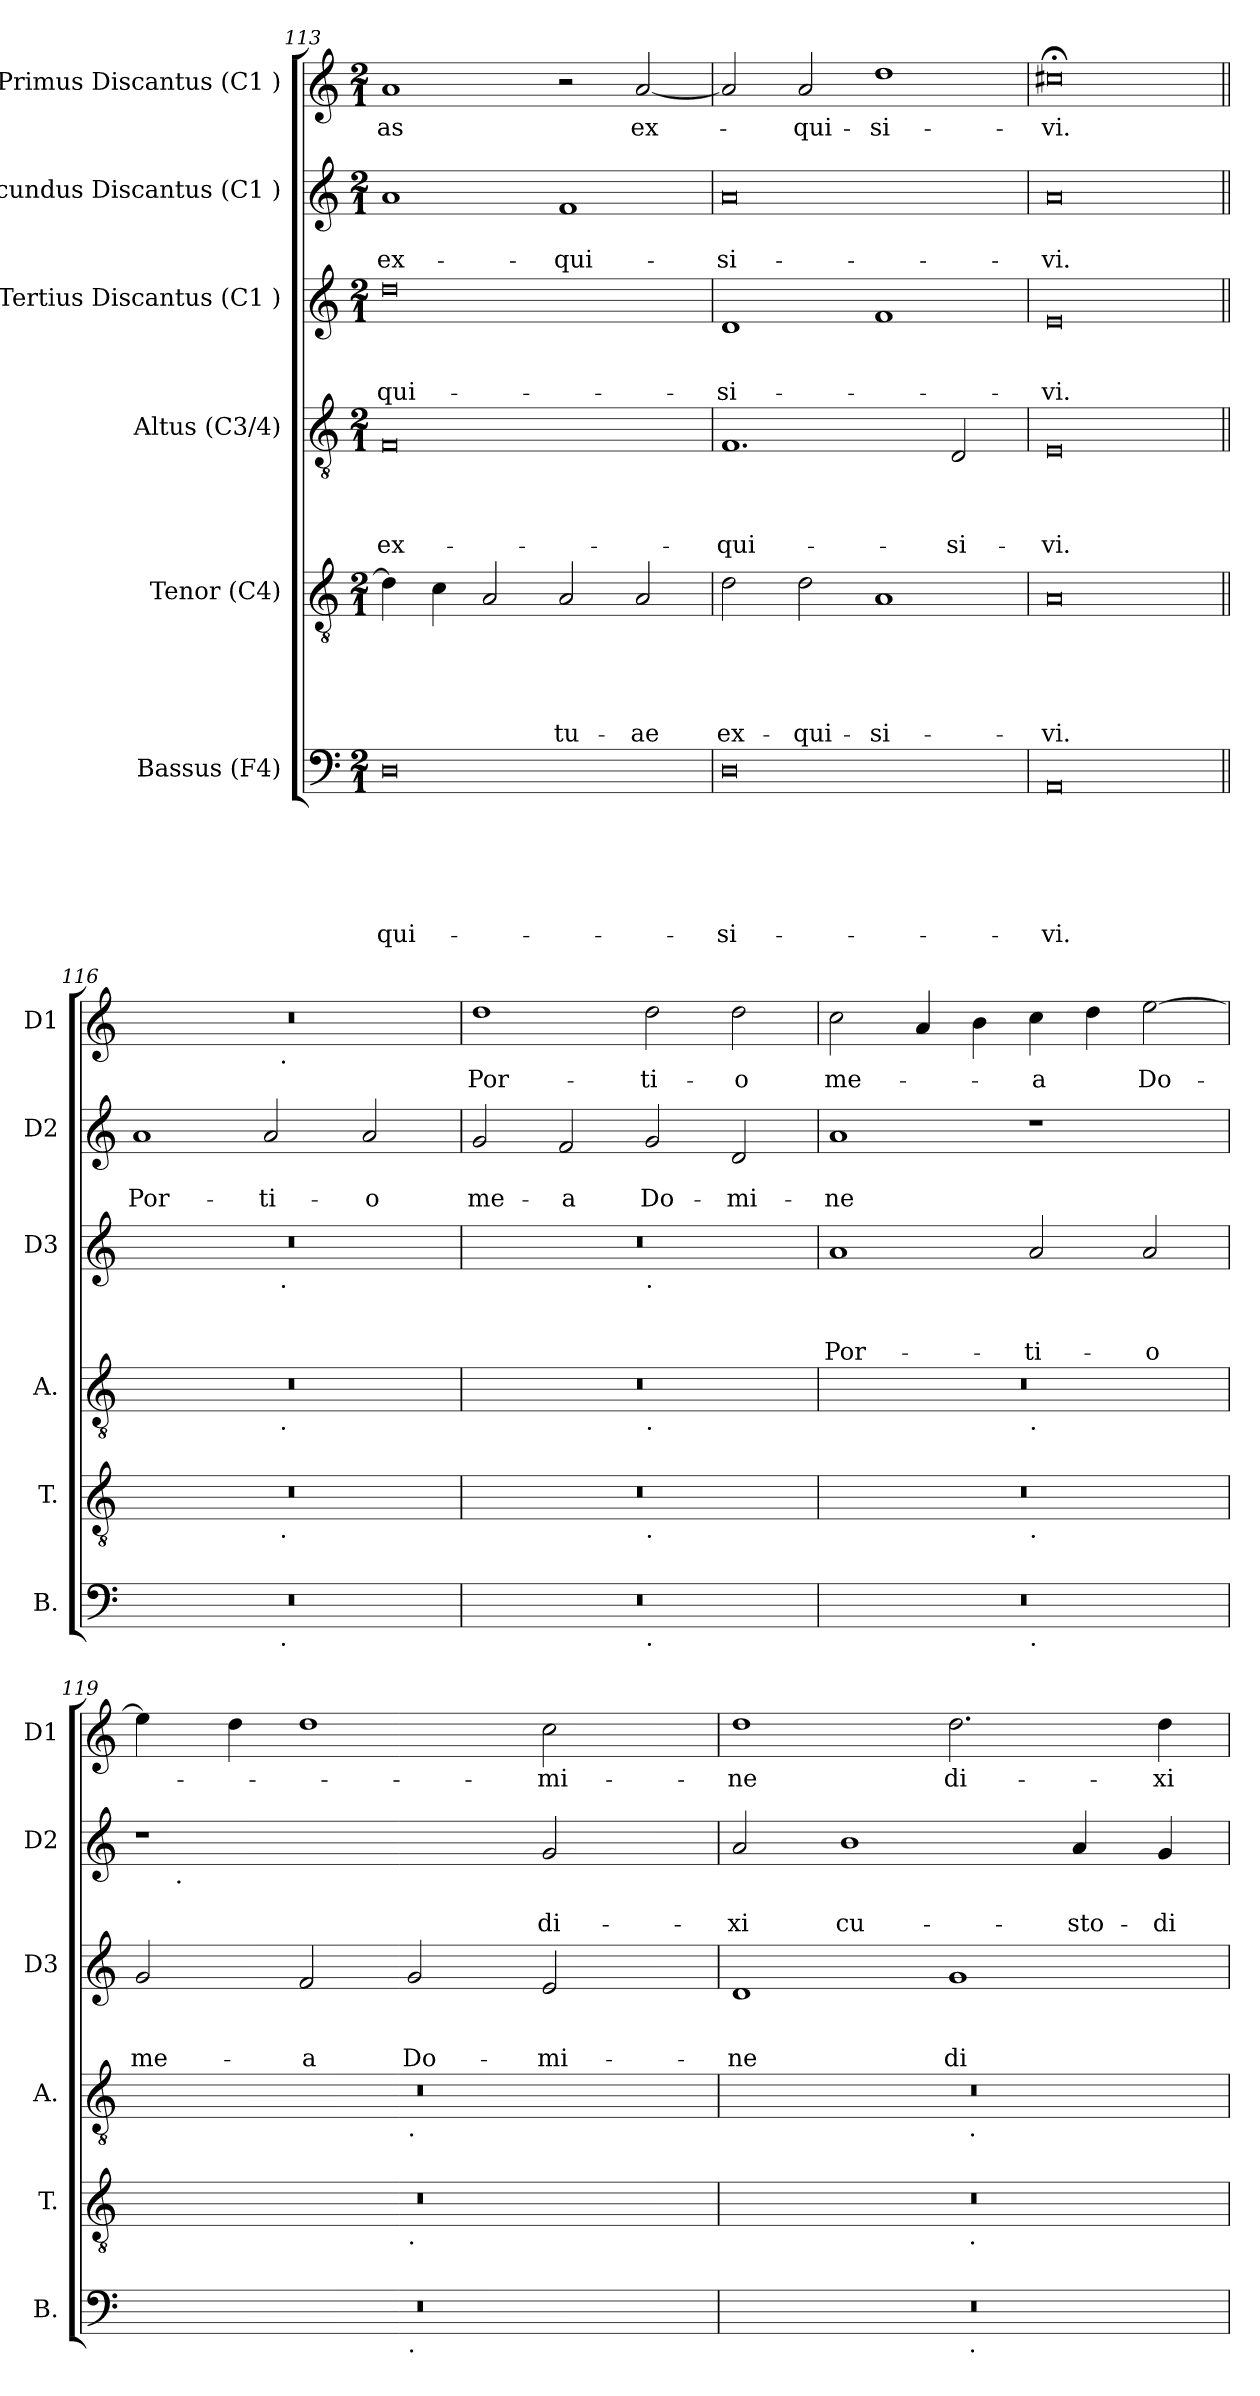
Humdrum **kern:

**kern	**text	**text	**text	**text	**text	**text	**kern	**text	**text	**text	**text	**text	**kern	**text	**text	**text	**text	**kern	**text	**text	**text	**kern	**text	**text	**kern	**text
*part6	*part6	*part6	*part6	*part6	*part6	*part6	*part5	*part5	*part5	*part5	*part5	*part5	*part4	*part4	*part4	*part4	*part4	*part3	*part3	*part3	*part3	*part2	*part2	*part2	*part1	*part1
*staff6	*staff6	*staff6	*staff6	*staff6	*staff6	*staff6	*staff5	*staff5	*staff5	*staff5	*staff5	*staff5	*staff4	*staff4	*staff4	*staff4	*staff4	*staff3	*staff3	*staff3	*staff3	*staff2	*staff2	*staff2	*staff1	*staff1
*I"Bassus (F4)	*	*	*	*	*	*	*I"Tenor (C4)	*	*	*	*	*	*I"Altus (C3/4)	*	*	*	*	*I"Tertius Discantus (C1 )	*	*	*	*I"Secundus Discantus (C1 )	*	*	*I"Primus Discantus (C1 )	*
*I'B.	*	*	*	*	*	*	*I'T.	*	*	*	*	*	*I'A.	*	*	*	*	*I'D3	*	*	*	*I'D2	*	*	*I'D1	*
*clefF4	*	*	*	*	*	*	*clefGv2	*	*	*	*	*	*clefGv2	*	*	*	*	*clefG2	*	*	*	*clefG2	*	*	*clefG2	*
*k[]	*	*	*	*	*	*	*k[]	*	*	*	*	*	*k[]	*	*	*	*	*k[]	*	*	*	*k[]	*	*	*k[]	*
*C:	*	*	*	*	*	*	*C:	*	*	*	*	*	*C:	*	*	*	*	*C:	*	*	*	*C:	*	*	*C:	*
*M2/1	*	*	*	*	*	*	*M2/1	*	*	*	*	*	*M2/1	*	*	*	*	*M2/1	*	*	*	*M2/1	*	*	*M2/1	*
=113	=113	=113	=113	=113	=113	=113	=113	=113	=113	=113	=113	=113	=113	=113	=113	=113	=113	=113	=113	=113	=113	=113	=113	=113	=113	=113
!	!	!	!	!	!	!LO:LY:b	!	!	!	!	!	!	!	!	!	!	!LO:LY:b:rj	!	!	!	!LO:LY:b	!	!	!LO:LY:b	!	!LO:LY:b
0D	.	.	.	.	.	-qui-	4d\]	.	.	.	.	.	0F	.	.	.	ex-	0dd	.	.	-qui-	1a	.	ex-	1a	-as
.	.	.	.	.	.	.	4c\	.	.	.	.	.	.	.	.	.	.	.	.	.	.	.	.	.	.	.
.	.	.	.	.	.	.	2A/	.	.	.	.	.	.	.	.	.	.	.	.	.	.	.	.	.	.	.
!	!	!	!	!	!	!	!	!	!	!	!	!LO:LY:b	!	!	!	!	!	!	!	!	!	!	!	!LO:LY:b	!	!
.	.	.	.	.	.	.	2A/	.	.	.	.	tu-	.	.	.	.	.	.	.	.	.	1f	.	-qui-	2r	.
!	!	!	!	!	!	!	!	!	!	!	!	!LO:LY:b	!	!	!	!	!	!	!	!	!	!	!	!	!	!LO:LY:b
.	.	.	.	.	.	.	2A/	.	.	.	.	-ae	.	.	.	.	.	.	.	.	.	.	.	.	[<2a/	ex-
=114	=114	=114	=114	=114	=114	=114	=114	=114	=114	=114	=114	=114	=114	=114	=114	=114	=114	=114	=114	=114	=114	=114	=114	=114	=114	=114
!	!	!	!	!	!	!LO:LY:b:rj	!	!	!	!	!	!LO:LY:b	!	!	!	!	!LO:LY:b	!	!	!	!LO:LY:b	!	!	!LO:LY:b:rj	!	!
0D	.	.	.	.	.	-si-	2d\	.	.	.	.	ex-	1.F	.	.	.	-qui-	1d	.	.	-si-	0a	.	-si-	2a/]	.
!	!	!	!	!	!	!	!	!	!	!	!	!LO:LY:b	!	!	!	!	!	!	!	!	!	!	!	!	!	!LO:LY:b
.	.	.	.	.	.	.	2d\	.	.	.	.	-qui-	.	.	.	.	.	.	.	.	.	.	.	.	2a/	-qui-
!	!	!	!	!	!	!	!	!	!	!	!	!LO:LY:b	!	!	!	!	!	!	!	!	!	!	!	!	!	!LO:LY:b
.	.	.	.	.	.	.	1A	.	.	.	.	-si-	.	.	.	.	.	1f	.	.	.	.	.	.	1dd	-si-
!	!	!	!	!	!	!	!	!	!	!	!	!	!	!	!	!	!LO:LY:b	!	!	!	!	!	!	!	!	!
.	.	.	.	.	.	.	.	.	.	.	.	.	2D/	.	.	.	-si-	.	.	.	.	.	.	.	.	.
=115	=115	=115	=115	=115	=115	=115	=115	=115	=115	=115	=115	=115	=115	=115	=115	=115	=115	=115	=115	=115	=115	=115	=115	=115	=115	=115
!	!	!	!	!	!	!LO:LY:b:rj	!	!	!	!	!	!LO:LY:b:rj	!	!	!	!	!LO:LY:b:rj	!	!	!	!LO:LY:b:rj	!	!	!LO:LY:b:rj	!	!LO:LY:b:rj
0AA	.	.	.	.	.	-vi.	0A	.	.	.	.	-vi.	0E	.	.	.	-vi.	0e	.	.	-vi.	0a	.	-vi.	0cc#X;<	-vi.
!!LO:PB:g=z
=116||	=116||	=116||	=116||	=116||	=116||	=116||	=116||	=116||	=116||	=116||	=116||	=116||	=116||	=116||	=116||	=116||	=116||	=116||	=116||	=116||	=116||	=116||	=116||	=116||	=116||	=116||
!	!	!	!	!	!	!	!	!	!	!	!	!	!	!	!	!	!	!	!	!	!	!	!	!LO:LY:b	!	!
*^	*	*	*	*	*	*	*^	*	*	*	*	*	*^	*	*	*	*	*^	*	*	*	*	*	*	*^	*
0r	1ryy	.	.	.	.	.	.	0r	1ryy	.	.	.	.	.	0r	1ryy	.	.	.	.	0r	1ryy	.	.	.	1a	.	Por-	0r	1ryy	.
!	!	!	!	!	!	!	!	!	!	!	!	!	!	!	!	!	!	!	!	!	!	!	!	!	!	!	!	!LO:LY:b	!	!	!
.	32ryy	.	.	.	.	.	.	.	32ryy	.	.	.	.	.	.	32ryy	.	.	.	.	.	32ryy	.	.	.	2a/	.	-ti-	.	32ryy	.
!	!	!	!	!	!	!	!	!	!	!	!	!	!	!	!	!	!	!	!	!	!	!	!	!	!	!	!	!	!	!LO:TX:b:t=.	!
!	!	!	!	!	!	!	!	!	!	!	!	!	!	!	!	!	!	!	!	!	!	!LO:TX:b:t=.	!	!	!	!	!	!	!	!	!
!	!	!	!	!	!	!	!	!	!	!	!	!	!	!	!	!LO:TX:b:t=.	!	!	!	!	!	!	!	!	!	!	!	!	!	!	!
!	!	!	!	!	!	!	!	!	!LO:TX:b:t=.	!	!	!	!	!	!	!	!	!	!	!	!	!	!	!	!	!	!	!	!	!	!
!	!LO:TX:b:t=.	!	!	!	!	!	!	!	!	!	!	!	!	!	!	!	!	!	!	!	!	!	!	!	!	!	!	!	!	!	!
.	2ryy	.	.	.	.	.	.	.	2ryy	.	.	.	.	.	.	2ryy	.	.	.	.	.	2ryy	.	.	.	.	.	.	.	2ryy	.
!	!	!	!	!	!	!	!	!	!	!	!	!	!	!	!	!	!	!	!	!	!	!	!	!	!	!	!	!LO:LY:b	!	!	!
.	.	.	.	.	.	.	.	.	.	.	.	.	.	.	.	.	.	.	.	.	.	.	.	.	.	2a/	.	-o	.	.	.
.	4...ryy	.	.	.	.	.	.	.	4...ryy	.	.	.	.	.	.	4...ryy	.	.	.	.	.	4...ryy	.	.	.	.	.	.	.	4...ryy	.
=117	=117	=117	=117	=117	=117	=117	=117	=117	=117	=117	=117	=117	=117	=117	=117	=117	=117	=117	=117	=117	=117	=117	=117	=117	=117	=117	=117	=117	=117	=117	=117
!	!	!	!	!	!	!	!	!	!	!	!	!	!	!	!	!	!	!	!	!	!	!	!	!	!	!	!	!LO:LY:b	!	!	!LO:LY:b
*	*	*	*	*	*	*	*	*	*	*	*	*	*	*	*	*	*	*	*	*	*	*	*	*	*	*	*	*	*v	*v	*
0r	1ryy	.	.	.	.	.	.	0r	1ryy	.	.	.	.	.	0r	1ryy	.	.	.	.	0r	1ryy	.	.	.	2g/	.	me-	1dd	Por-
!	!	!	!	!	!	!	!	!	!	!	!	!	!	!	!	!	!	!	!	!	!	!	!	!	!	!	!	!LO:LY:b	!	!
.	.	.	.	.	.	.	.	.	.	.	.	.	.	.	.	.	.	.	.	.	.	.	.	.	.	2f/	.	-a	.	.
!	!	!	!	!	!	!	!	!	!	!	!	!	!	!	!	!	!	!	!	!	!	!LO:TX:b:t=.	!	!	!	!	!	!	!	!
!	!	!	!	!	!	!	!	!	!	!	!	!	!	!	!	!LO:TX:b:t=.	!	!	!	!	!	!	!	!	!	!	!	!	!	!
!	!	!	!	!	!	!	!	!	!LO:TX:b:t=.	!	!	!	!	!	!	!	!	!	!	!	!	!	!	!	!	!	!	!	!	!
!	!LO:TX:b:t=.	!	!	!	!	!	!	!	!	!	!	!	!	!	!	!	!	!	!	!	!	!	!	!	!	!	!	!	!	!
!	!	!	!	!	!	!	!	!	!	!	!	!	!	!	!	!	!	!	!	!	!	!	!	!	!	!	!	!LO:LY:b	!	!LO:LY:b
.	1ryy	.	.	.	.	.	.	.	1ryy	.	.	.	.	.	.	1ryy	.	.	.	.	.	1ryy	.	.	.	2g/	.	Do-	2dd\	-ti-
!	!	!	!	!	!	!	!	!	!	!	!	!	!	!	!	!	!	!	!	!	!	!	!	!	!	!	!	!LO:LY:b	!	!LO:LY:b
.	.	.	.	.	.	.	.	.	.	.	.	.	.	.	.	.	.	.	.	.	.	.	.	.	.	2d/	.	-mi-	2dd\	-o
=118	=118	=118	=118	=118	=118	=118	=118	=118	=118	=118	=118	=118	=118	=118	=118	=118	=118	=118	=118	=118	=118	=118	=118	=118	=118	=118	=118	=118	=118	=118
!	!	!	!	!	!	!	!	!	!	!	!	!	!	!	!	!	!	!	!	!	!	!	!	!	!LO:LY:b	!	!	!LO:LY:b	!	!LO:LY:b
*	*	*	*	*	*	*	*	*	*	*	*	*	*	*	*	*	*	*	*	*	*v	*v	*	*	*	*	*	*	*	*
0r	1ryy	.	.	.	.	.	.	0r	1ryy	.	.	.	.	.	0r	1ryy	.	.	.	.	1a	.	.	Por-	1a	.	-ne	2cc\	me-
.	.	.	.	.	.	.	.	.	.	.	.	.	.	.	.	.	.	.	.	.	.	.	.	.	.	.	.	4a/	.
.	.	.	.	.	.	.	.	.	.	.	.	.	.	.	.	.	.	.	.	.	.	.	.	.	.	.	.	4b\	.
!	!	!	!	!	!	!	!	!	!	!	!	!	!	!	!	!LO:TX:b:t=.	!	!	!	!	!	!	!	!	!	!	!	!	!
!	!	!	!	!	!	!	!	!	!LO:TX:b:t=.	!	!	!	!	!	!	!	!	!	!	!	!	!	!	!	!	!	!	!	!
!	!LO:TX:b:t=.	!	!	!	!	!	!	!	!	!	!	!	!	!	!	!	!	!	!	!	!	!	!	!	!	!	!	!	!
!	!	!	!	!	!	!	!	!	!	!	!	!	!	!	!	!	!	!	!	!	!	!	!	!LO:LY:b	!	!	!	!	!LO:LY:b
.	1ryy	.	.	.	.	.	.	.	1ryy	.	.	.	.	.	.	1ryy	.	.	.	.	2a/	.	.	-ti-	1r	.	.	4cc\	-a
.	.	.	.	.	.	.	.	.	.	.	.	.	.	.	.	.	.	.	.	.	.	.	.	.	.	.	.	4dd\	.
!	!	!	!	!	!	!	!	!	!	!	!	!	!	!	!	!	!	!	!	!	!	!	!	!LO:LY:b	!	!	!	!	!LO:LY:b
.	.	.	.	.	.	.	.	.	.	.	.	.	.	.	.	.	.	.	.	.	2a/	.	.	-o	.	.	.	[>2ee\	Do-
=119	=119	=119	=119	=119	=119	=119	=119	=119	=119	=119	=119	=119	=119	=119	=119	=119	=119	=119	=119	=119	=119	=119	=119	=119	=119	=119	=119	=119	=119
!	!	!	!	!	!	!	!	!	!	!	!	!	!	!	!	!	!	!	!	!	!	!	!	!LO:LY:b	!	!	!	!	!
*	*	*	*	*	*	*	*	*	*	*	*	*	*	*	*	*	*	*	*	*	*	*	*	*	*^	*	*	*	*
0r	1ryy	.	.	.	.	.	.	0r	1ryy	.	.	.	.	.	0r	1ryy	.	.	.	.	2g/	.	.	me-	1r	16.ryy	.	.	4ee\]	.
!	!	!	!	!	!	!	!	!	!	!	!	!	!	!	!	!	!	!	!	!	!	!	!	!	!	!LO:TX:b:t=.	!	!	!	!
.	.	.	.	.	.	.	.	.	.	.	.	.	.	.	.	.	.	.	.	.	.	.	.	.	.	1ryy	.	.	.	.
.	.	.	.	.	.	.	.	.	.	.	.	.	.	.	.	.	.	.	.	.	.	.	.	.	.	.	.	.	4dd\	.
!	!	!	!	!	!	!	!	!	!	!	!	!	!	!	!	!	!	!	!	!	!	!	!	!LO:LY:b	!	!	!	!	!	!
.	.	.	.	.	.	.	.	.	.	.	.	.	.	.	.	.	.	.	.	.	2f/	.	.	-a	.	.	.	.	1dd	.
!	!	!	!	!	!	!	!	!	!	!	!	!	!	!	!	!LO:TX:b:t=.	!	!	!	!	!	!	!	!	!	!	!	!	!	!
!	!	!	!	!	!	!	!	!	!LO:TX:b:t=.	!	!	!	!	!	!	!	!	!	!	!	!	!	!	!	!	!	!	!	!	!
!	!LO:TX:b:t=.	!	!	!	!	!	!	!	!	!	!	!	!	!	!	!	!	!	!	!	!	!	!	!	!	!	!	!	!	!
!	!	!	!	!	!	!	!	!	!	!	!	!	!	!	!	!	!	!	!	!	!	!	!	!LO:LY:b	!	!	!	!	!	!
.	1ryy	.	.	.	.	.	.	.	1ryy	.	.	.	.	.	.	1ryy	.	.	.	.	2g/	.	.	Do-	2ryy	.	.	.	.	.
.	.	.	.	.	.	.	.	.	.	.	.	.	.	.	.	.	.	.	.	.	.	.	.	.	.	2ryy	.	.	.	.
!	!	!	!	!	!	!	!	!	!	!	!	!	!	!	!	!	!	!	!	!	!	!	!	!LO:LY:b	!	!	!	!LO:LY:b	!	!LO:LY:b
.	.	.	.	.	.	.	.	.	.	.	.	.	.	.	.	.	.	.	.	.	2e/	.	.	-mi-	2g/	.	.	di-	2cc\	-mi-
.	.	.	.	.	.	.	.	.	.	.	.	.	.	.	.	.	.	.	.	.	.	.	.	.	.	4ryy	.	.	.	.
.	.	.	.	.	.	.	.	.	.	.	.	.	.	.	.	.	.	.	.	.	.	.	.	.	.	8ryy	.	.	.	.
.	.	.	.	.	.	.	.	.	.	.	.	.	.	.	.	.	.	.	.	.	.	.	.	.	.	32ryy	.	.	.	.
!!LO:LB:g=z
=120	=120	=120	=120	=120	=120	=120	=120	=120	=120	=120	=120	=120	=120	=120	=120	=120	=120	=120	=120	=120	=120	=120	=120	=120	=120	=120	=120	=120	=120	=120
!	!	!	!	!	!	!	!	!	!	!	!	!	!	!	!	!	!	!	!	!	!	!	!	!LO:LY:b	!	!	!	!LO:LY:b	!	!LO:LY:b
*	*	*	*	*	*	*	*	*	*	*	*	*	*	*	*	*	*	*	*	*	*	*	*	*	*v	*v	*	*	*	*
0r	1ryy	.	.	.	.	.	.	0r	1ryy	.	.	.	.	.	0r	1ryy	.	.	.	.	1d	.	.	-ne	2a/	.	-xi	1dd	-ne
!	!	!	!	!	!	!	!	!	!	!	!	!	!	!	!	!	!	!	!	!	!	!	!	!	!	!	!LO:LY:b	!	!
.	.	.	.	.	.	.	.	.	.	.	.	.	.	.	.	.	.	.	.	.	.	.	.	.	1b	.	cu-	.	.
!	!	!	!	!	!	!	!	!	!	!	!	!	!	!	!	!	!	!	!	!	!	!	!	!LO:LY:b	!	!	!	!	!LO:LY:b
.	32ryy	.	.	.	.	.	.	.	32ryy	.	.	.	.	.	.	32ryy	.	.	.	.	1g	.	.	di-	.	.	.	2.dd\	di-
!	!	!	!	!	!	!	!	!	!	!	!	!	!	!	!	!LO:TX:b:t=.	!	!	!	!	!	!	!	!	!	!	!	!	!
!	!	!	!	!	!	!	!	!	!LO:TX:b:t=.	!	!	!	!	!	!	!	!	!	!	!	!	!	!	!	!	!	!	!	!
!	!LO:TX:b:t=.	!	!	!	!	!	!	!	!	!	!	!	!	!	!	!	!	!	!	!	!	!	!	!	!	!	!	!	!
.	2ryy	.	.	.	.	.	.	.	2ryy	.	.	.	.	.	.	2ryy	.	.	.	.	.	.	.	.	.	.	.	.	.
!	!	!	!	!	!	!	!	!	!	!	!	!	!	!	!	!	!	!	!	!	!	!	!	!	!	!	!LO:LY:b	!	!
.	.	.	.	.	.	.	.	.	.	.	.	.	.	.	.	.	.	.	.	.	.	.	.	.	4a/	.	-sto-	.	.
.	4...ryy	.	.	.	.	.	.	.	4...ryy	.	.	.	.	.	.	4...ryy	.	.	.	.	.	.	.	.	.	.	.	.	.
!	!	!	!	!	!	!	!	!	!	!	!	!	!	!	!	!	!	!	!	!	!	!	!	!	!	!	!LO:LY:b	!	!LO:LY:b
.	.	.	.	.	.	.	.	.	.	.	.	.	.	.	.	.	.	.	.	.	.	.	.	.	4g/	.	-di-	4dd\	-xi
*v	*v	*	*	*	*	*	*	*	*	*	*	*	*	*	*v	*v	*	*	*	*	*	*	*	*	*	*	*	*	*
*	*	*	*	*	*	*	*v	*v	*	*	*	*	*	*	*	*	*	*	*	*	*	*	*	*	*	*	*
=	=	=	=	=	=	=	=	=	=	=	=	=	=	=	=	=	=	=	=	=	=	=	=	=	=	=
*-	*-	*-	*-	*-	*-	*-	*-	*-	*-	*-	*-	*-	*-	*-	*-	*-	*-	*-	*-	*-	*-	*-	*-	*-	*-	*-
